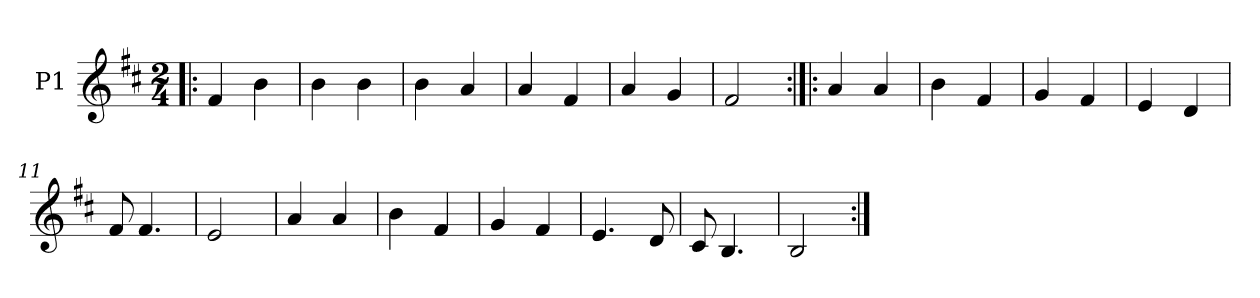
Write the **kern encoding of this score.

**kern
*part1
*staff1
*I"P1
*clefG2
*k[f#c#]
*D:
*M2/4
*MM188
=1!|:
4f#/
4b\
=2
4b\
4b\
=3
4b\
4a/
=4
4a/
4f#/
=5
4a/
4g/
=6
2f#/
=7:|!|:
4a/
4a/
=8
4b\
4f#/
=9
4g/
4f#/
!!LO:LB:g=z
=10
4e/
4d/
=11
8f#/
4.f#/
=12
2e/
=13
4a/
4a/
=14
4b\
4f#/
=15
4g/
4f#/
=16
4.e/
8d/
=17
8c#/
4.B/
=18
2B/
=:|!
*-
